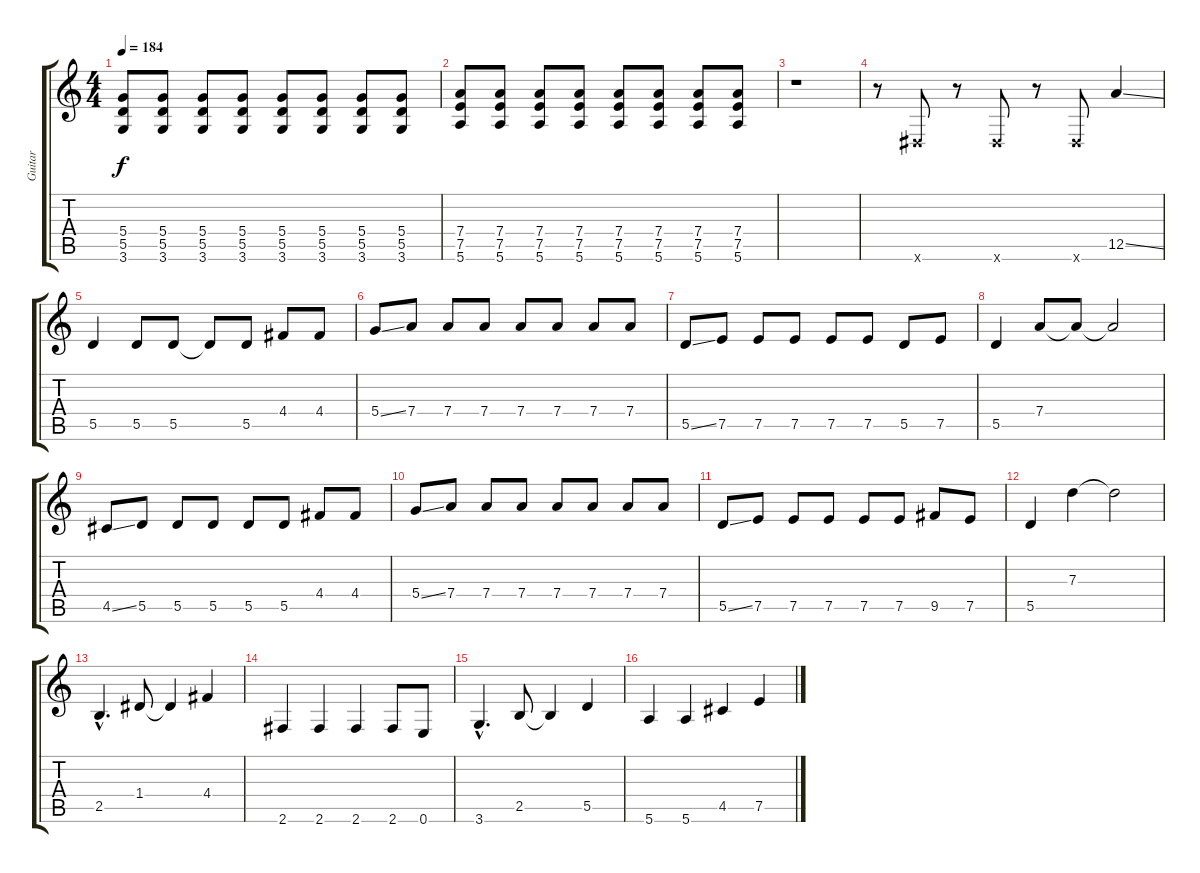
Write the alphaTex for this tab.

\track ("Guitar" "Guitar") {instrument distortionguitar}
\staff {score tabs}
\tuning (E4 B3 G3 D3 A2 E2) {hide}
\ts (4 4)
\tempo 184
\clef g2
\ks c
(5.4 5.5 3.6).8{dy f} (5.4 5.5 3.6).8 (5.4 5.5 3.6).8 (5.4 5.5 3.6).8 (5.4 5.5 3.6).8 (5.4 5.5 3.6).8 (5.4 5.5 3.6).8 (5.4 5.5 3.6).8 |
(7.4 7.5 5.6).8 (7.4 7.5 5.6).8 (7.4 7.5 5.6).8 (7.4 7.5 5.6).8 (7.4 7.5 5.6).8 (7.4 7.5 5.6).8 (7.4 7.5 5.6).8 (7.4 7.5 5.6).8 |
r.1 |
r.8 -1.6{x}.8 r.8 -1.6{x}.8 r.8 -1.6{x}.8 12.5{ss}.4 |
5.5.4 5.5.8 5.5.8 5.5{t}.8 5.5.8 4.4.8 4.4.8 |
5.4{ss}.8 7.4.8 7.4.8 7.4.8 7.4.8 7.4.8 7.4.8 7.4.8 |
5.5{ss}.8 7.5.8 7.5.8 7.5.8 7.5.8 7.5.8 5.5.8 7.5.8 |
5.5.4 7.4.8 7.4{t}.8 7.4{t}.2 |
4.5{ss}.8 5.5.8 5.5.8 5.5.8 5.5.8 5.5.8 4.4.8 4.4.8 |
5.4{ss}.8 7.4.8 7.4.8 7.4.8 7.4.8 7.4.8 7.4.8 7.4.8 |
5.5{ss}.8 7.5.8 7.5.8 7.5.8 7.5.8 7.5.8 9.5.8 7.5.8 |
5.5.4 7.3.4 7.3{t}.2 |
2.5{hac}.4{d} 1.4.8 1.4{t}.4 4.4.4 |
2.6.4 2.6.4 2.6.4 2.6.8 0.6.8 |
3.6{hac}.4{d} 2.5.8 2.5{t}.4 5.5.4 |
5.6.4 5.6.4 4.5.4 7.5.4
